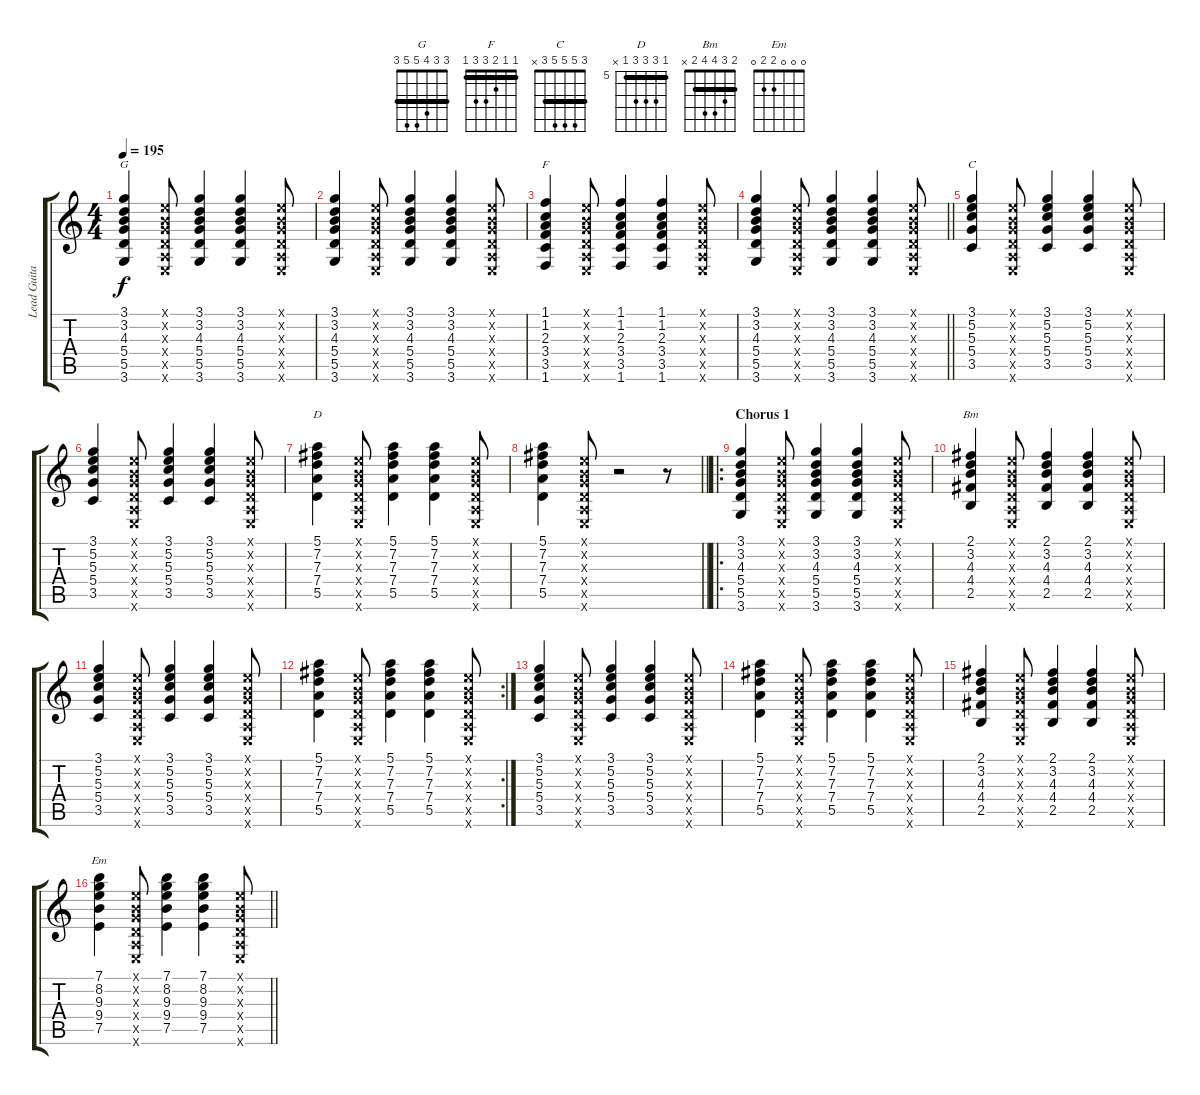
\track ("Lead Guitar" "Lead Guita") {instrument electricguitarmuted}
\staff {score tabs}
\tuning (E4 B3 G3 D3 A2 E2) {hide}
\chord ("G" 3 3 4 5 5 3) {barre 3}
\chord ("F" 1 1 2 3 3 1) {barre 1}
\chord ("C" 3 5 5 5 3 x) {barre 3}
\chord ("D" 5 7 7 7 5 x) {firstfret 5 barre 5}
\chord ("Bm" 2 3 4 4 2 x) {barre 2}
\chord ("Em" 0 0 0 2 2 0)
\ts (4 4)
\tempo 195
\clef g2
\ks c
(3.1 3.2 4.3 5.4 5.5 3.6).4{ch "G" dy f} (0.1{x} 0.2{x} 0.3{x} 0.4{x} 0.5{x} 0.6{x}).8 (3.1 3.2 4.3 5.4 5.5 3.6).4 (3.1 3.2 4.3 5.4 5.5 3.6).4 (0.1{x} 0.2{x} 0.3{x} 0.4{x} 0.5{x} 0.6{x}).8 |
(3.1 3.2 4.3 5.4 5.5 3.6).4 (0.1{x} 0.2{x} 0.3{x} 0.4{x} 0.5{x} 0.6{x}).8 (3.1 3.2 4.3 5.4 5.5 3.6).4 (3.1 3.2 4.3 5.4 5.5 3.6).4 (0.1{x} 0.2{x} 0.3{x} 0.4{x} 0.5{x} 0.6{x}).8 |
(1.1 1.2 2.3 3.4 3.5 1.6).4{ch "F"} (0.1{x} 0.2{x} 0.3{x} 0.4{x} 0.5{x} 0.6{x}).8 (1.1 1.2 2.3 3.4 3.5 1.6).4 (1.1 1.2 2.3 3.4 3.5 1.6).4 (0.1{x} 0.2{x} 0.3{x} 0.4{x} 0.5{x} 0.6{x}).8 |
\barLineRight lightlight
(3.1 3.2 4.3 5.4 5.5 3.6).4 (0.1{x} 0.2{x} 0.3{x} 0.4{x} 0.5{x} 0.6{x}).8 (3.1 3.2 4.3 5.4 5.5 3.6).4 (3.1 3.2 4.3 5.4 5.5 3.6).4 (0.1{x} 0.2{x} 0.3{x} 0.4{x} 0.5{x} 0.6{x}).8 |
(3.1 5.2 5.3 5.4 3.5).4{ch "C"} (0.1{x} 0.2{x} 0.3{x} 0.4{x} 0.5{x} 0.6{x}).8 (3.1 5.2 5.3 5.4 3.5).4 (3.1 5.2 5.3 5.4 3.5).4 (0.1{x} 0.2{x} 0.3{x} 0.4{x} 0.5{x} 0.6{x}).8 |
(3.1 5.2 5.3 5.4 3.5).4 (0.1{x} 0.2{x} 0.3{x} 0.4{x} 0.5{x} 0.6{x}).8 (3.1 5.2 5.3 5.4 3.5).4 (3.1 5.2 5.3 5.4 3.5).4 (0.1{x} 0.2{x} 0.3{x} 0.4{x} 0.5{x} 0.6{x}).8 |
(5.1 7.2 7.3 7.4 5.5).4{ch "D"} (0.1{x} 0.2{x} 0.3{x} 0.4{x} 0.5{x} 0.6{x}).8 (5.1 7.2 7.3 7.4 5.5).4 (5.1 7.2 7.3 7.4 5.5).4 (0.1{x} 0.2{x} 0.3{x} 0.4{x} 0.5{x} 0.6{x}).8 |
\barLineRight lightlight
(5.1 7.2 7.3 7.4 5.5).4 (0.1{x} 0.2{x} 0.3{x} 0.4{x} 0.5{x} 0.6{x}).8 r.2 r.8 |
\ro
\section ("" "Chorus 1")
(3.1 3.2 4.3 5.4 5.5 3.6).4 (0.1{x} 0.2{x} 0.3{x} 0.4{x} 0.5{x} 0.6{x}).8 (3.1 3.2 4.3 5.4 5.5 3.6).4 (3.1 3.2 4.3 5.4 5.5 3.6).4 (0.1{x} 0.2{x} 0.3{x} 0.4{x} 0.5{x} 0.6{x}).8 |
(2.1 3.2 4.3 4.4 2.5).4{ch "Bm"} (0.1{x} 0.2{x} 0.3{x} 0.4{x} 0.5{x} 0.6{x}).8 (2.1 3.2 4.3 4.4 2.5).4 (2.1 3.2 4.3 4.4 2.5).4 (0.1{x} 0.2{x} 0.3{x} 0.4{x} 0.5{x} 0.6{x}).8 |
(3.1 5.2 5.3 5.4 3.5).4 (0.1{x} 0.2{x} 0.3{x} 0.4{x} 0.5{x} 0.6{x}).8 (3.1 5.2 5.3 5.4 3.5).4 (3.1 5.2 5.3 5.4 3.5).4 (0.1{x} 0.2{x} 0.3{x} 0.4{x} 0.5{x} 0.6{x}).8 |
\rc 2
(5.1 7.2 7.3 7.4 5.5).4 (0.1{x} 0.2{x} 0.3{x} 0.4{x} 0.5{x} 0.6{x}).8 (5.1 7.2 7.3 7.4 5.5).4 (5.1 7.2 7.3 7.4 5.5).4 (0.1{x} 0.2{x} 0.3{x} 0.4{x} 0.5{x} 0.6{x}).8 |
(3.1 5.2 5.3 5.4 3.5).4 (0.1{x} 0.2{x} 0.3{x} 0.4{x} 0.5{x} 0.6{x}).8 (3.1 5.2 5.3 5.4 3.5).4 (3.1 5.2 5.3 5.4 3.5).4 (0.1{x} 0.2{x} 0.3{x} 0.4{x} 0.5{x} 0.6{x}).8 |
(5.1 7.2 7.3 7.4 5.5).4 (0.1{x} 0.2{x} 0.3{x} 0.4{x} 0.5{x} 0.6{x}).8 (5.1 7.2 7.3 7.4 5.5).4 (5.1 7.2 7.3 7.4 5.5).4 (0.1{x} 0.2{x} 0.3{x} 0.4{x} 0.5{x} 0.6{x}).8 |
(2.1 3.2 4.3 4.4 2.5).4 (0.1{x} 0.2{x} 0.3{x} 0.4{x} 0.5{x} 0.6{x}).8 (2.1 3.2 4.3 4.4 2.5).4 (2.1 3.2 4.3 4.4 2.5).4 (0.1{x} 0.2{x} 0.3{x} 0.4{x} 0.5{x} 0.6{x}).8 |
\barLineRight lightlight
(7.1 8.2 9.3 9.4 7.5).4{ch "Em"} (0.1{x} 0.2{x} 0.3{x} 0.4{x} 0.5{x} 0.6{x}).8 (7.1 8.2 9.3 9.4 7.5).4 (7.1 8.2 9.3 9.4 7.5).4 (0.1{x} 0.2{x} 0.3{x} 0.4{x} 0.5{x} 0.6{x}).8
